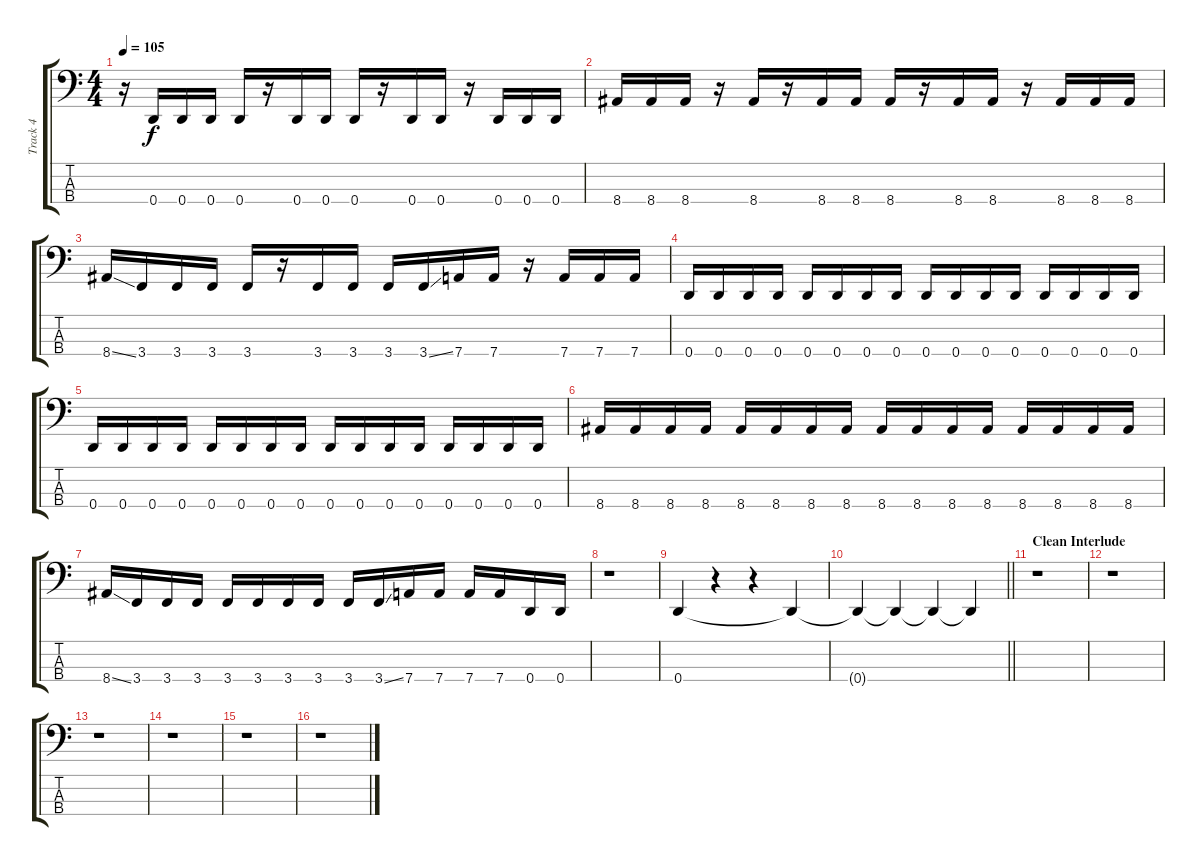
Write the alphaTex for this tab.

\track ("Track 4" "Track 4") {instrument electricbassfinger}
\staff {score tabs}
\tuning (G2 D2 A1 D1) {hide}
\ts (4 4)
\tempo 105
\clef f4
\ks c
r.16{dy f} 0.4.16 0.4.16 0.4.16 0.4.16 r.16 0.4.16 0.4.16 0.4.16 r.16 0.4.16 0.4.16 r.16 0.4.16 0.4.16 0.4.16 |
8.4.16 8.4.16 8.4.16 r.16 8.4.16 r.16 8.4.16 8.4.16 8.4.16 r.16 8.4.16 8.4.16 r.16 8.4.16 8.4.16 8.4.16 |
8.4{ss}.16 3.4.16 3.4.16 3.4.16 3.4.16 r.16 3.4.16 3.4.16 3.4.16 3.4{ss}.16 7.4.16 7.4.16 r.16 7.4.16 7.4.16 7.4.16 |
0.4.16 0.4.16 0.4.16 0.4.16 0.4.16 0.4.16 0.4.16 0.4.16 0.4.16 0.4.16 0.4.16 0.4.16 0.4.16 0.4.16 0.4.16 0.4.16 |
0.4.16 0.4.16 0.4.16 0.4.16 0.4.16 0.4.16 0.4.16 0.4.16 0.4.16 0.4.16 0.4.16 0.4.16 0.4.16 0.4.16 0.4.16 0.4.16 |
8.4.16 8.4.16 8.4.16 8.4.16 8.4.16 8.4.16 8.4.16 8.4.16 8.4.16 8.4.16 8.4.16 8.4.16 8.4.16 8.4.16 8.4.16 8.4.16 |
8.4{ss}.16 3.4.16 3.4.16 3.4.16 3.4.16 3.4.16 3.4.16 3.4.16 3.4.16 3.4{ss}.16 7.4.16 7.4.16 7.4.16 7.4.16 0.4.16 0.4.16 |
r.1 |
0.4.4 r.4 r.4 0.4{t}.4 |
\barLineRight lightlight
0.4{t}.4 0.4{t}.4 0.4{t}.4 0.4{t}.4 |
\section ("" "Clean Interlude")
r.1 |
r.1 |
r.1 |
r.1 |
r.1 |
r.1
